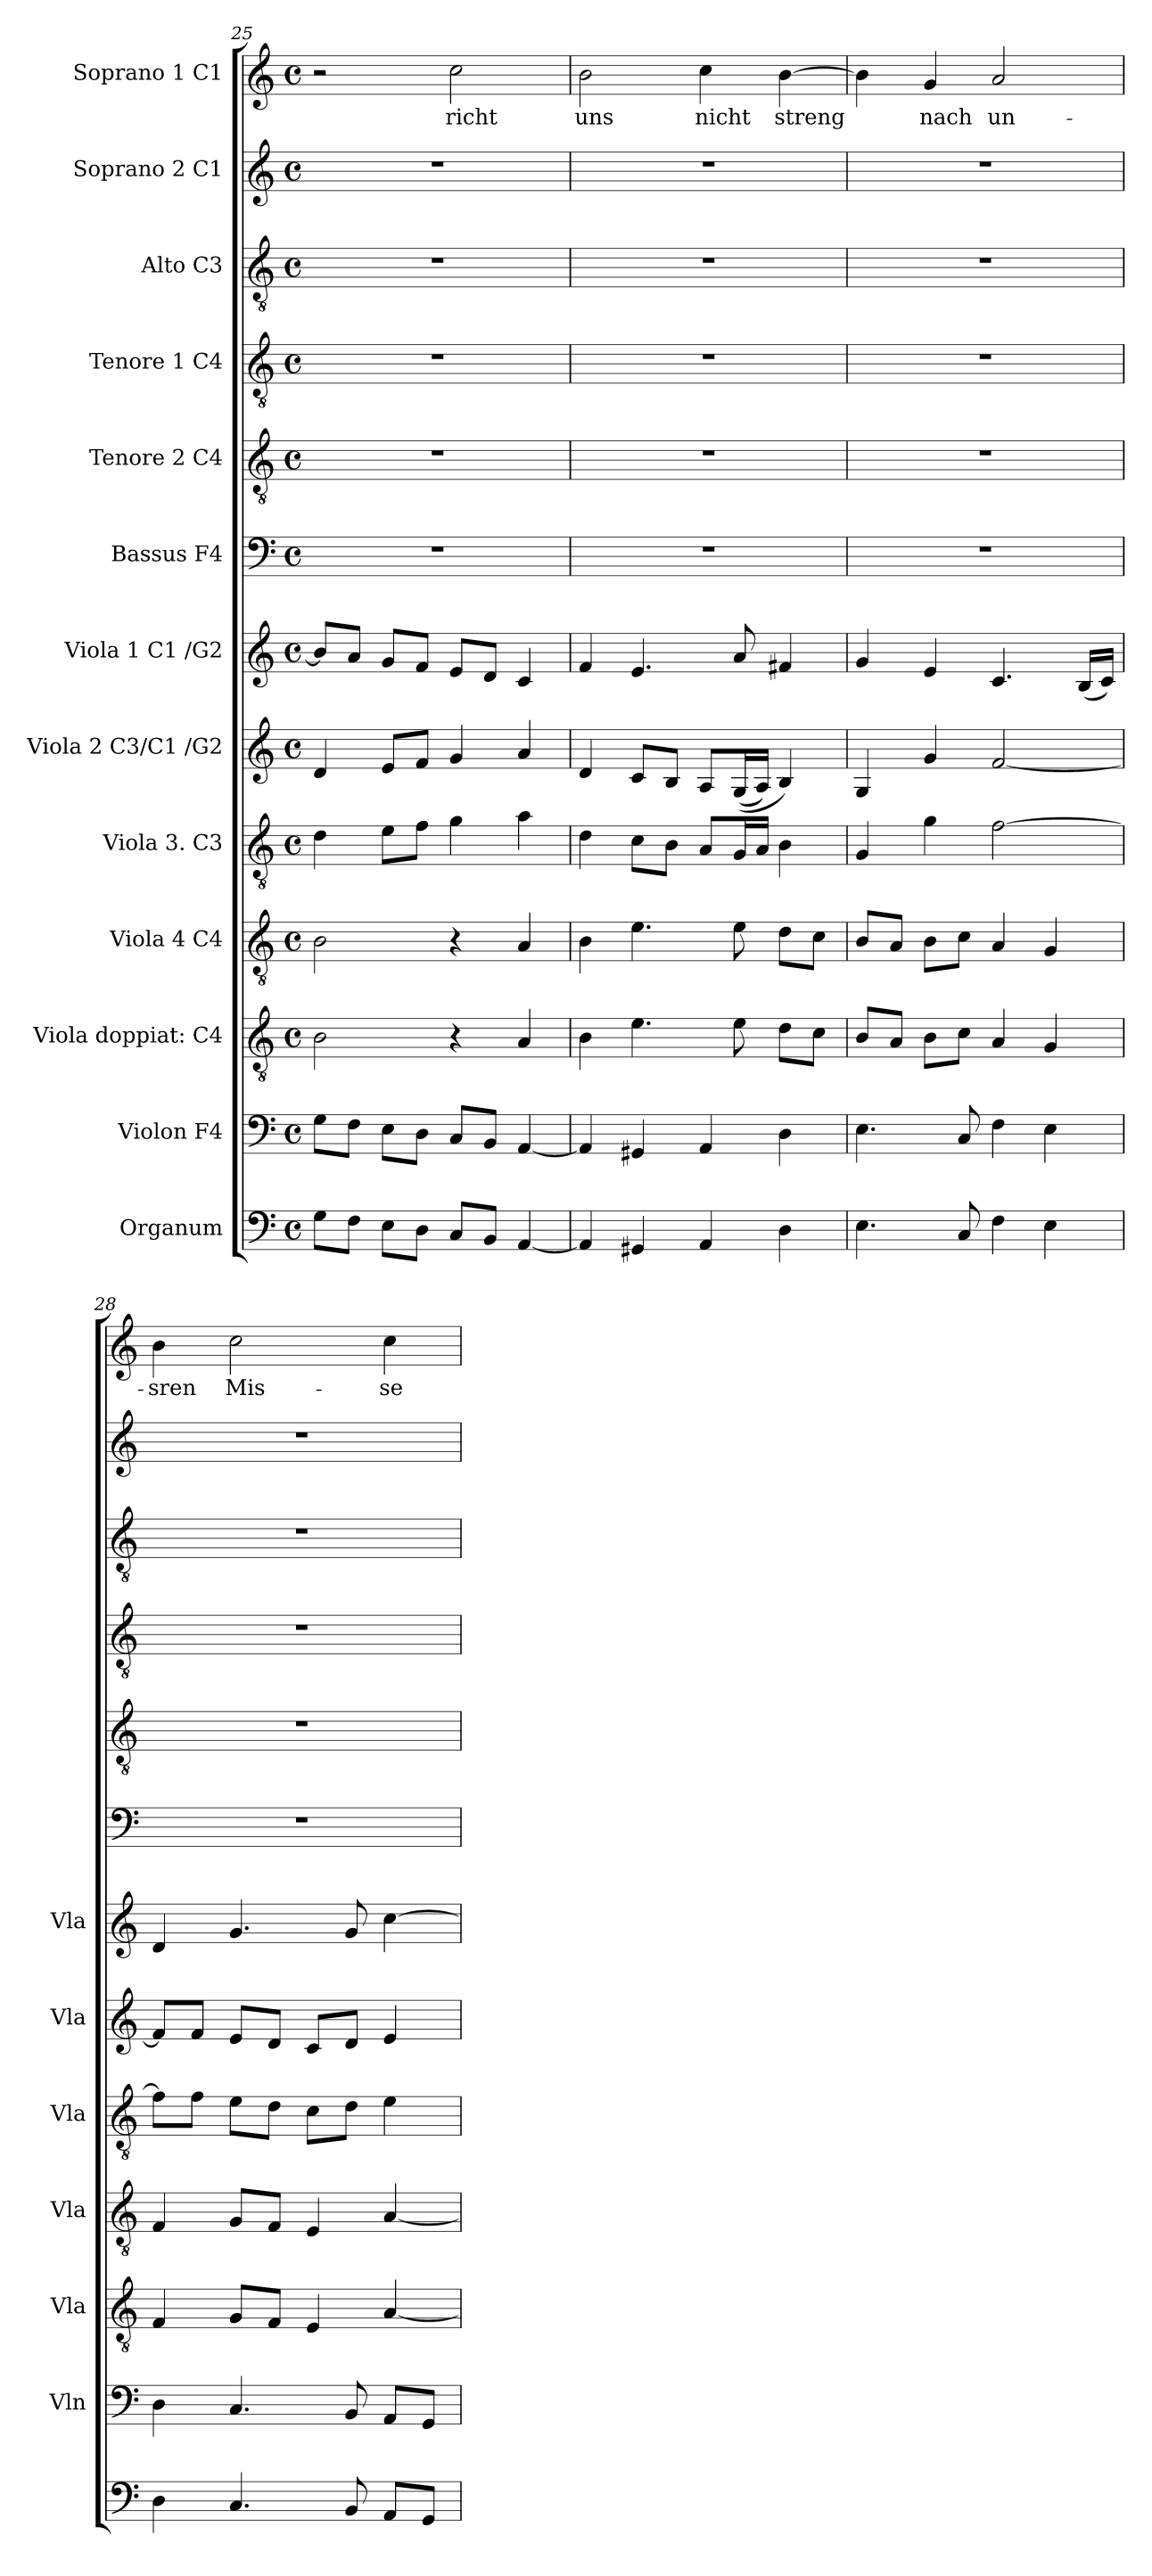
**kern	**kern	**kern	**kern	**kern	**kern	**kern	**kern	**kern	**kern	**kern	**kern	**kern	**text
*part13	*part12	*part11	*part10	*part9	*part8	*part7	*part6	*part5	*part4	*part3	*part2	*part1	*part1
*staff13	*staff12	*staff11	*staff10	*staff9	*staff8	*staff7	*staff6	*staff5	*staff4	*staff3	*staff2	*staff1	*staff1
*I"Organum	*I"Violon  F4	*I"Viola doppiat:  C4	*I"Viola 4  C4	*I"Viola 3.  C3	*I"Viola 2  C3/C1 /G2	*I"Viola 1  C1 /G2	*I"Bassus  F4	*I"Tenore 2  C4	*I"Tenore 1  C4	*I"Alto  C3	*I"Soprano 2  C1	*I"Soprano 1  C1	*
*	*I'Vln	*I'Vla	*I'Vla	*I'Vla	*I'Vla	*I'Vla	*	*	*	*	*	*	*
!!LO:LB:g=z
*clefF4	*clefF4	*clefGv2	*clefGv2	*clefGv2	*clefG2	*clefG2	*clefF4	*clefGv2	*clefGv2	*clefGv2	*clefG2	*clefG2	*
*k[]	*k[]	*k[]	*k[]	*k[]	*k[]	*k[]	*k[]	*k[]	*k[]	*k[]	*k[]	*k[]	*
*C:	*C:	*C:	*C:	*C:	*C:	*C:	*C:	*C:	*C:	*C:	*C:	*C:	*
*M4/4	*M4/4	*M4/4	*M4/4	*M4/4	*M4/4	*M4/4	*M4/4	*M4/4	*M4/4	*M4/4	*M4/4	*M4/4	*
*met(c)	*met(c)	*met(c)	*met(c)	*met(c)	*met(c)	*met(c)	*met(c)	*met(c)	*met(c)	*met(c)	*met(c)	*met(c)	*
=25	=25	=25	=25	=25	=25	=25	=25	=25	=25	=25	=25	=25	=25
8G\L	8G\L	2B\	2B\	4d\	4d/	8b/L]	1r	1r	1r	1r	1r	2r	.
8F\J	8F\J	.	.	.	.	8a/J	.	.	.	.	.	.	.
8E\L	8E\L	.	.	8e\L	8e/L	8g/L	.	.	.	.	.	.	.
8D\J	8D\J	.	.	8f\J	8f/J	8f/J	.	.	.	.	.	.	.
!	!	!	!	!	!	!	!	!	!	!	!	!	!LO:LY:b
8C/L	8C/L	4r	4r	4g\	4g/	8e/L	.	.	.	.	.	2cc\	richt
8BB/J	8BB/J	.	.	.	.	8d/J	.	.	.	.	.	.	.
[4AA/	[4AA/	4A/	4A/	4a\	4a/	4c/	.	.	.	.	.	.	.
=26	=26	=26	=26	=26	=26	=26	=26	=26	=26	=26	=26	=26	=26
!	!	!	!	!	!	!	!	!	!	!	!	!	!LO:LY:b
4AA/]	4AA/]	4B\	4B\	4d\	4d/	4f/	1r	1r	1r	1r	1r	2b\	uns
4GG#X/	4GG#X/	4.e\	4.e\	8c\L	8c/L	4.e/	.	.	.	.	.	.	.
.	.	.	.	8B\J	8B/J	.	.	.	.	.	.	.	.
!	!	!	!	!	!	!	!	!	!	!	!	!	!LO:LY:b
4AA/	4AA/	.	.	8A/L	8A/L	.	.	.	.	.	.	4cc\	nicht
.	.	8e\	8e\	16G/L	(<(<16G/L	8a/	.	.	.	.	.	.	.
.	.	.	.	16A/JJ	16A/JJ)	.	.	.	.	.	.	.	.
!	!	!	!	!	!	!	!	!	!	!	!	!	!LO:LY:b
4D\	4D\	8d\L	8d\L	4B\	4B/)	4f#X/	.	.	.	.	.	[4b\	streng
.	.	8c\J	8c\J	.	.	.	.	.	.	.	.	.	.
=27	=27	=27	=27	=27	=27	=27	=27	=27	=27	=27	=27	=27	=27
4.E\	4.E\	8B/L	8B/L	4G/	4G/	4g/	1r	1r	1r	1r	1r	4b\]	.
.	.	8A/J	8A/J	.	.	.	.	.	.	.	.	.	.
!	!	!	!	!	!	!	!	!	!	!	!	!	!LO:LY:b
.	.	8B\L	8B\L	4g\	4g/	4e/	.	.	.	.	.	4g/	nach
8C/	8C/	8c\J	8c\J	.	.	.	.	.	.	.	.	.	.
!	!	!	!	!	!	!	!	!	!	!	!	!	!LO:LY:b
4F\	4F\	4A/	4A/	[2f\	[2f/	4.c/	.	.	.	.	.	2a/	un-
4E\	4E\	4G/	4G/	.	.	.	.	.	.	.	.	.	.
.	.	.	.	.	.	(<16B/LL	.	.	.	.	.	.	.
.	.	.	.	.	.	16c/JJ)	.	.	.	.	.	.	.
=28	=28	=28	=28	=28	=28	=28	=28	=28	=28	=28	=28	=28	=28
!	!	!	!	!	!	!	!	!	!	!	!	!	!LO:LY:b
4D\	4D\	4F/	4F/	8f\L]	8f/L]	4d/	1r	1r	1r	1r	1r	4b\	-sren
.	.	.	.	8f\J	8f/J	.	.	.	.	.	.	.	.
!	!	!	!	!	!	!	!	!	!	!	!	!	!LO:LY:b
4.C/	4.C/	8G/L	8G/L	8e\L	8e/L	4.g/	.	.	.	.	.	2cc\	Mis-
.	.	8F/J	8F/J	8d\J	8d/J	.	.	.	.	.	.	.	.
.	.	4E/	4E/	8c\L	8c/L	.	.	.	.	.	.	.	.
8BB/	8BB/	.	.	8d\J	8d/J	8g/	.	.	.	.	.	.	.
!	!	!	!	!	!	!	!	!	!	!	!	!	!LO:LY:b
8AA/L	8AA/L	[4A/	[4A/	4e\	4e/	[4cc\	.	.	.	.	.	4cc\	-se-
8GG/J	8GG/J	.	.	.	.	.	.	.	.	.	.	.	.
=	=	=	=	=	=	=	=	=	=	=	=	=	=
*-	*-	*-	*-	*-	*-	*-	*-	*-	*-	*-	*-	*-	*-
